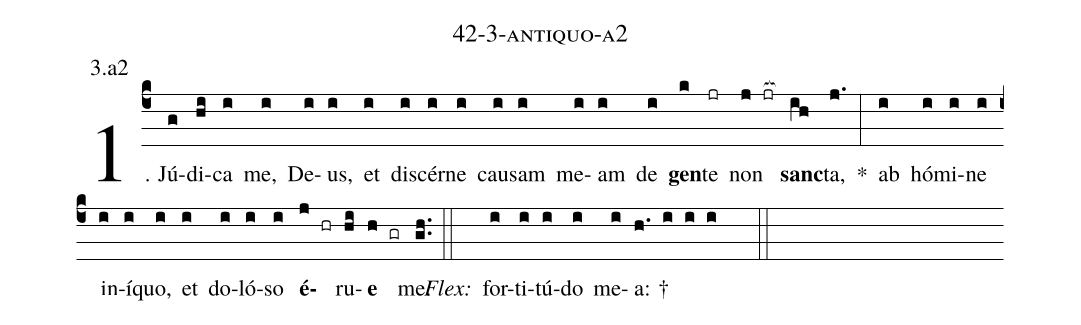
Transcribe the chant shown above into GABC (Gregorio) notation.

name: 42-3-antiquo-a2;
annotation: 3.a2;
%%
(c4)1. Jú(g)di(hi)ca(i) me,(i) De(i)us,(i) et(i) di(i)scér(i)ne(i) cau(i)sam(i) me(i)am(i) de(i) <b>gen</b>(k)te(jr) non(j jr[ocb:1{]) <b>sanc</b>(ih[ocb:0}])ta,(j.) *(:) ab(i) hó(i)mi(i)ne(i) in(i)í(i)quo,(i) et(i) do(i)ló(i)so(i) <b>é</b>(j hr)ru(hi)<b>e</b>(h gr) me.(gh..) (::)
<i>Flex:</i>()  for(i)ti(i)tú(i)do(i) me(i)a: †(h. i i i  ::)
